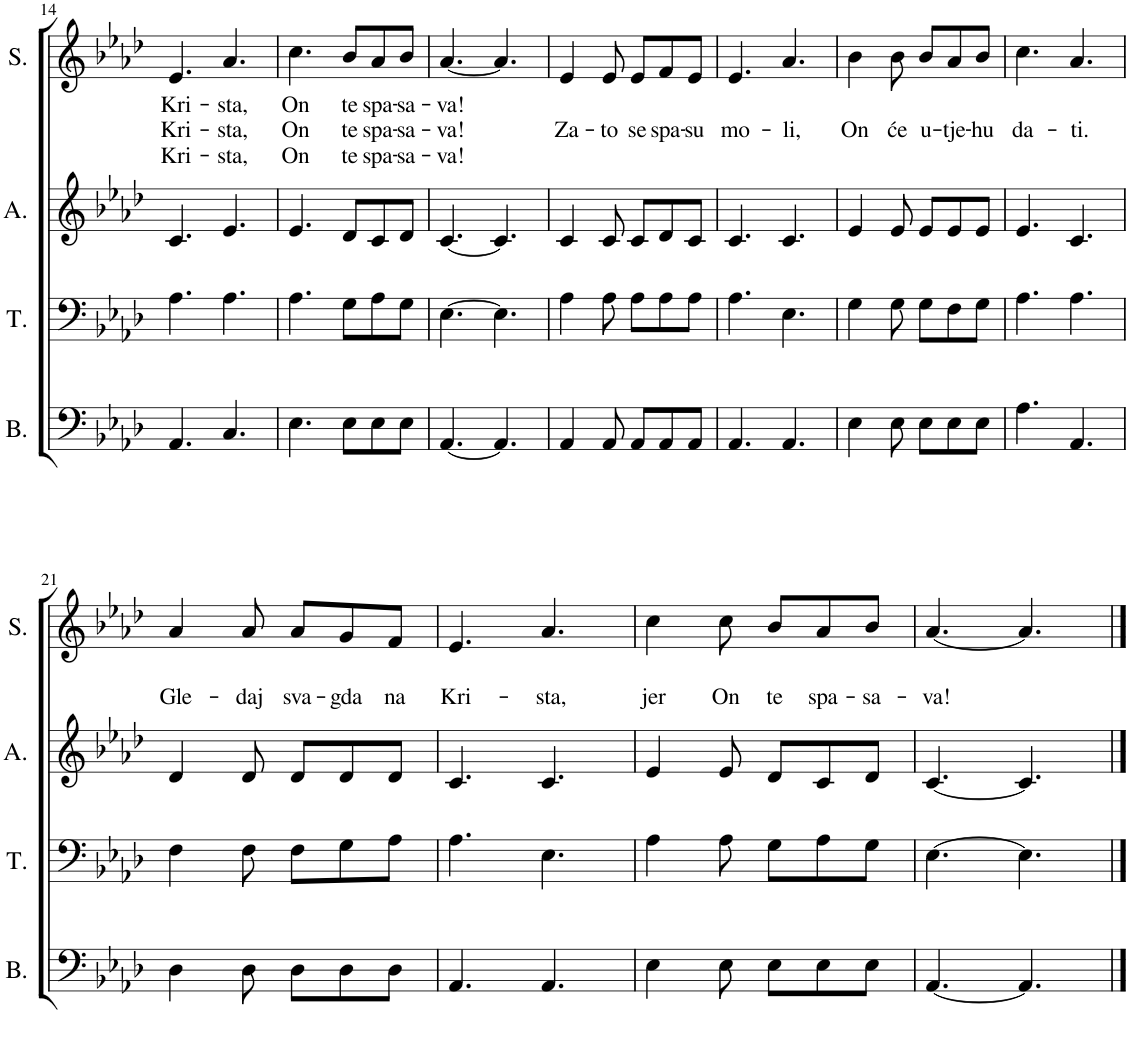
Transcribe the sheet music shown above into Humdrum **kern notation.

**kern	**kern	**kern	**kern	**text	**text	**text
*part4	*part3	*part2	*part1	*part1	*part1	*part1
*staff4	*staff3	*staff2	*staff1	*staff1	*staff1	*staff1
*I"Bass	*I"Tenor	*I"Alto	*I"Soprano	*	*	*
*I'B.	*I'T.	*I'A.	*I'S.	*	*	*
!!LO:PB:g=z
*clefF4	*clefF4	*clefG2	*clefG2	*	*	*
*k[b-e-a-d-]	*k[b-e-a-d-]	*k[b-e-a-d-]	*k[b-e-a-d-]	*	*	*
*M6/8	*M6/8	*M6/8	*M6/8	*	*	*
=14	=14	=14	=14	=14	=14	=14
!	!	!	!	!LO:LY:b	!LO:LY:b	!LO:LY:b
4.AA-/	4.A-\	4.c/	4.e-/	Kri-	Kri-	Kri-
!	!	!	!	!LO:LY:b	!LO:LY:b	!LO:LY:b
4.C/	4.A-\	4.e-/	4.a-/	-sta,	-sta,	-sta,
=15	=15	=15	=15	=15	=15	=15
!	!	!	!	!LO:LY:b	!LO:LY:b	!LO:LY:b
4.E-\	4.A-\	4.e-/	4.cc\	On	On	On
!	!	!	!	!LO:LY:b	!LO:LY:b	!LO:LY:b
8E-\L	8G\L	8d-/L	8b-/L	te	te	te
!	!	!	!	!LO:LY:b	!LO:LY:b	!LO:LY:b
8E-\	8A-\	8c/	8a-/	spa-	spa-	spa-
!	!	!	!	!LO:LY:b	!LO:LY:b	!LO:LY:b
8E-\J	8G\J	8d-/J	8b-/J	-sa-	-sa-	-sa-
=16	=16	=16	=16	=16	=16	=16
!	!	!	!	!LO:LY:b	!LO:LY:b	!LO:LY:b
[4.AA-/	[4.E-\	[4.c/	[4.a-/	-va!	-va!	-va!
4.AA-/]	4.E-\]	4.c/]	4.a-/]	.	.	.
=17	=17	=17	=17	=17	=17	=17
!	!	!	!	!	!LO:LY:b	!
4AA-/	4A-\	4c/	4e-/	.	Za-	.
!	!	!	!	!	!LO:LY:b	!
8AA-/	8A-\	8c/	8e-/	.	-to	.
!	!	!	!	!	!LO:LY:b	!
8AA-/L	8A-\L	8c/L	8e-/L	.	se	.
!	!	!	!	!	!LO:LY:b	!
8AA-/	8A-\	8d-/	8f/	.	spa-	.
!	!	!	!	!	!LO:LY:b	!
8AA-/J	8A-\J	8c/J	8e-/J	.	-su	.
=18	=18	=18	=18	=18	=18	=18
!	!	!	!	!	!LO:LY:b	!
4.AA-/	4.A-\	4.c/	4.e-/	.	mo-	.
!	!	!	!	!	!LO:LY:b	!
4.AA-/	4.E-\	4.c/	4.a-/	.	-li,	.
=19	=19	=19	=19	=19	=19	=19
!	!	!	!	!	!LO:LY:b	!
4E-\	4G\	4e-/	4b-\	.	On	.
!	!	!	!	!	!LO:LY:b	!
8E-\	8G\	8e-/	8b-\	.	će	.
!	!	!	!	!	!LO:LY:b	!
8E-\L	8G\L	8e-/L	8b-/L	.	u-	.
!	!	!	!	!	!LO:LY:b	!
8E-\	8F\	8e-/	8a-/	.	-tje-	.
!	!	!	!	!	!LO:LY:b	!
8E-\J	8G\J	8e-/J	8b-/J	.	-hu	.
=20	=20	=20	=20	=20	=20	=20
!	!	!	!	!	!LO:LY:b	!
4.A-\	4.A-\	4.e-/	4.cc\	.	da-	.
!	!	!	!	!	!LO:LY:b	!
4.AA-/	4.A-\	4.c/	4.a-/	.	-ti.	.
!!LO:LB:g=z
=21	=21	=21	=21	=21	=21	=21
!	!	!	!	!	!LO:LY:b	!
4D-\	4F\	4d-/	4a-/	.	Gle-	.
!	!	!	!	!	!LO:LY:b	!
8D-\	8F\	8d-/	8a-/	.	-daj	.
!	!	!	!	!	!LO:LY:b	!
8D-\L	8F\L	8d-/L	8a-/L	.	sva-	.
!	!	!	!	!	!LO:LY:b	!
8D-\	8G\	8d-/	8g/	.	-gda	.
!	!	!	!	!	!LO:LY:b	!
8D-\J	8A-\J	8d-/J	8f/J	.	na	.
=22	=22	=22	=22	=22	=22	=22
!	!	!	!	!	!LO:LY:b	!
4.AA-/	4.A-\	4.c/	4.e-/	.	Kri-	.
!	!	!	!	!	!LO:LY:b	!
4.AA-/	4.E-\	4.c/	4.a-/	.	-sta,	.
=23	=23	=23	=23	=23	=23	=23
!	!	!	!	!	!LO:LY:b	!
4E-\	4A-\	4e-/	4cc\	.	jer	.
!	!	!	!	!	!LO:LY:b	!
8E-\	8A-\	8e-/	8cc\	.	On	.
!	!	!	!	!	!LO:LY:b	!
8E-\L	8G\L	8d-/L	8b-/L	.	te	.
!	!	!	!	!	!LO:LY:b	!
8E-\	8A-\	8c/	8a-/	.	spa-	.
!	!	!	!	!	!LO:LY:b	!
8E-\J	8G\J	8d-/J	8b-/J	.	-sa-	.
=24	=24	=24	=24	=24	=24	=24
!	!	!	!	!	!LO:LY:b	!
[4.AA-/	[4.E-\	[4.c/	[4.a-/	.	-va!	.
4.AA-/]	4.E-\]	4.c/]	4.a-/]	.	.	.
==	==	==	==	==	==	==
*-	*-	*-	*-	*-	*-	*-
